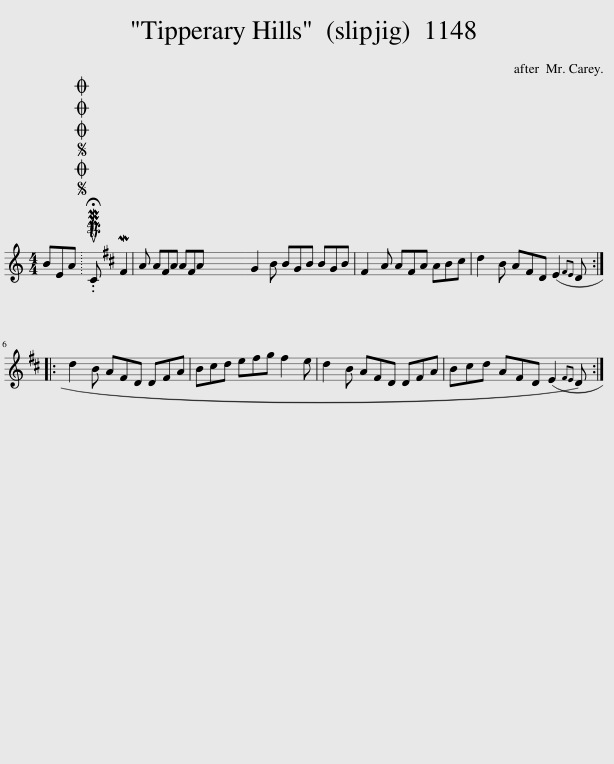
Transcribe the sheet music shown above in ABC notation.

X:1
L:1/8
M:4/4
I:linebreak $
K:C
V:1 treble
V:1
 BEA |SOSOOO .!fermata!PMTuC M^F2 A AFA AFA | G2 B BGB BGB | ^F2 A AFA AB^c | d2 B A^FD (E2{FE} D) ::$ %5
 d2 B A^FD DFA | B^cd e^fg f2 e | d2 B A^FD DFA | B^cd A^FD (E2{FE} D) :| %9
